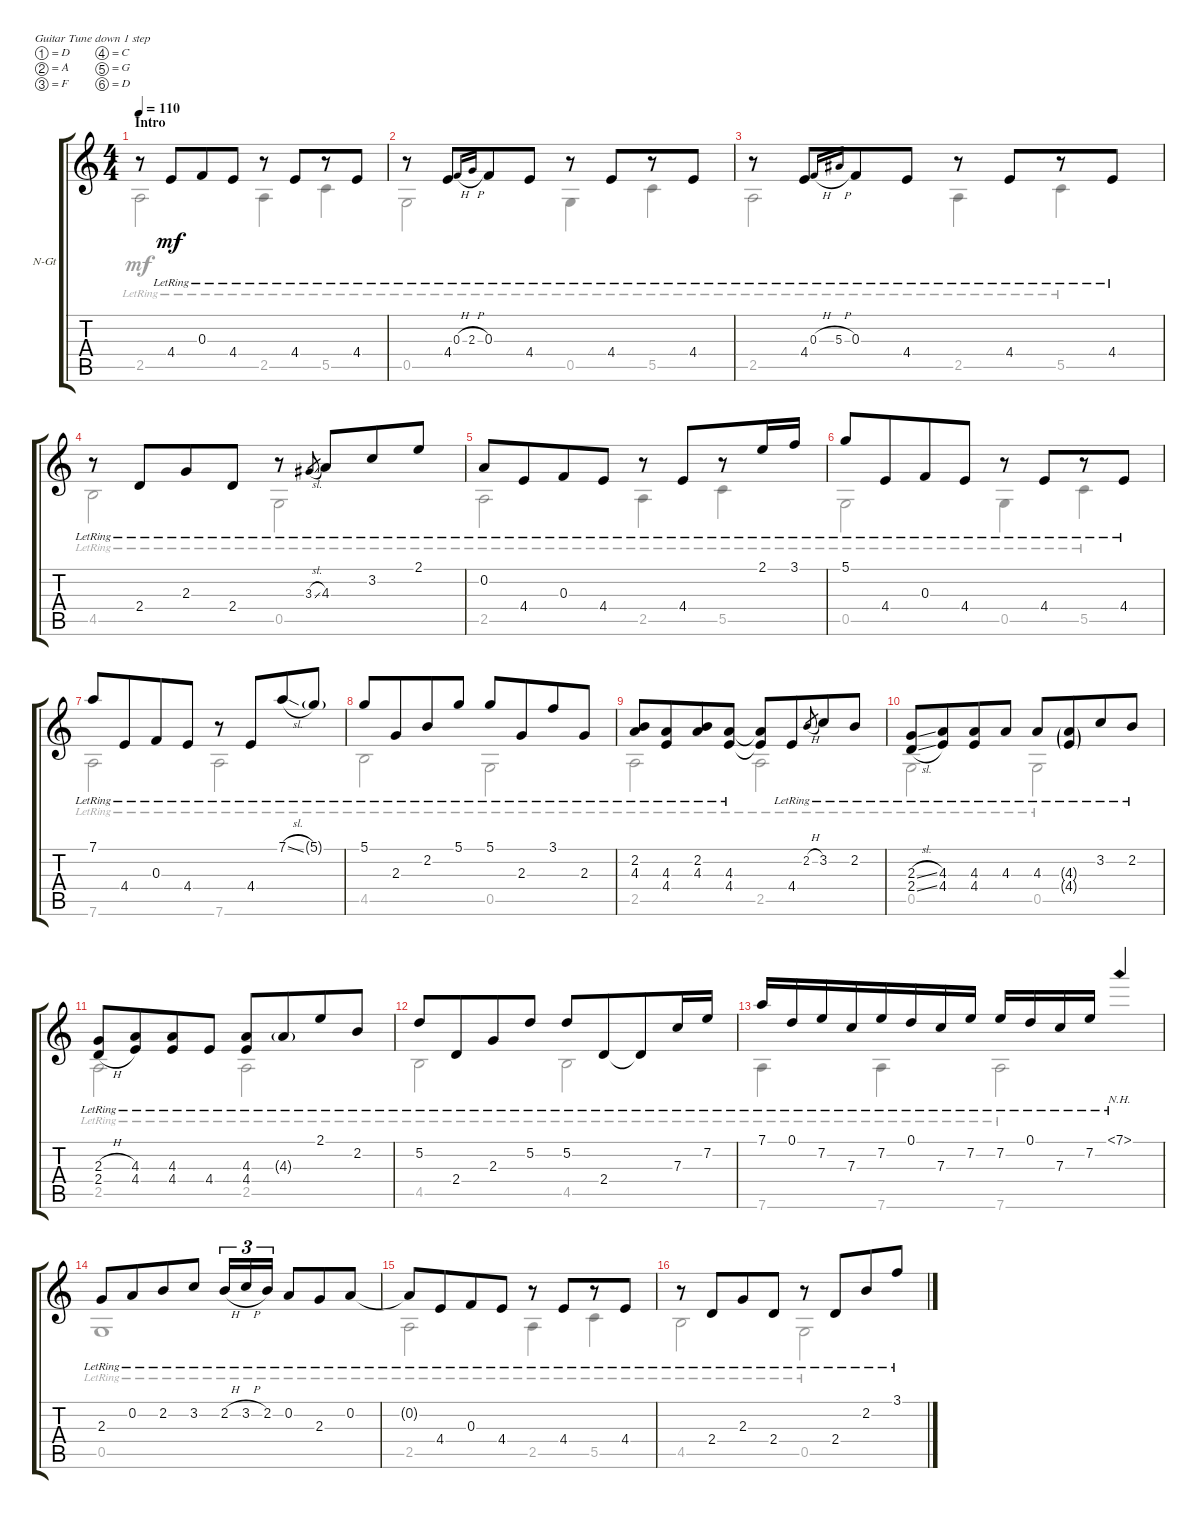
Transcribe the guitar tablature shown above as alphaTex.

\defaultSystemsLayout 4
\bracketExtendMode groupsimilarinstruments
\firstSystemTrackNameOrientation horizontal
\otherSystemsTrackNameOrientation horizontal
\track ("Nylon Guitar" "N-Gt") {instrument acousticguitarnylon}
\staff {score tabs}
\tuning (D4 A3 F3 C3 G2 D2)
\voice
\ts (4 4)
\beaming (8 4 4)
\section ("" "Intro")
\tempo 110
\clef g2
\scale
0.35615
\ks c
r.8{dy mf instrument acousticguitarnylon} 4.4{lr}.8 0.3{lr}.8 4.4{lr}.8 r.8 4.4{lr}.8 r.8 4.4{lr}.8 |
\scale
0.324094 r.8 4.4{lr}.8 0.3{h lr}.16{gr onbeat} 2.3{h lr}.16{gr onbeat} 0.3{lr}.8 4.4{lr}.8 r.8 4.4{lr}.8 r.8 4.4{lr}.8 |
\scale
0.354674 r.8 4.4{lr}.8 0.3{h lr}.16{gr onbeat} 5.3{h lr}.16{gr onbeat} 0.3{lr}.8 4.4{lr}.8 r.8 4.4{lr}.8 r.8 4.4{lr}.8 |
\scale
0.322092 r.8 2.4{lr}.8 2.3{lr}.8 2.4{lr}.8 r.8 3.3{sl lr}.8{gr} 4.3{lr}.8 3.2{lr}.8 2.1{lr}.8 |
\scale
0.335362 0.2{lr}.8 4.4{lr}.8 0.3{lr}.8 4.4{lr}.8 r.8 4.4{lr}.8 r.8 2.1{lr}.16 3.1{lr}.16 |
\scale
0.307778 5.1{lr}.8 4.4{lr}.8 0.3{lr}.8 4.4{lr}.8 r.8 4.4{lr}.8 r.8 4.4{lr}.8 |
\scale
0.357293 7.1{lr}.8 4.4{lr}.8 0.3{lr}.8 4.4{lr}.8 r.8 4.4{lr}.8 7.1{sl lr}.8 5.1{g lr}.8 |
\scale
0.317721 5.1{lr}.8 2.3{lr}.8 2.2{lr}.8 5.1{lr}.8 5.1{lr}.8 2.3{lr}.8 3.1{lr}.8 2.3{lr}.8 |
\scale
0.362107 (2.2{lr} 4.3{lr}).8 (4.4{lr} 4.3{lr}).8 (2.2{lr} 4.3{lr}).8 (4.4{lr} 4.3{lr}).8 (4.4{t} 4.3{t}).8 4.4{lr}.8 2.2{h lr}.8{gr} 3.2{lr}.8 2.2{lr}.8 |
\scale
0.320515 (2.3{sl lr} 2.4{sl lr}).8 (4.4{lr} 4.3{lr}).8 (4.3{lr} 4.4{lr}).8 4.3{lr}.8 4.3{lr}.8 (4.4{g lr} 4.3{g lr}).8 3.2{lr}.8 2.2{lr}.8 |
\scale
0.338547 (2.3{h lr} 2.4{h lr}).8 (4.3{lr} 4.4{lr}).8 (4.4{lr} 4.3{lr}).8 4.4{lr}.8 (4.3{lr} 4.4{lr}).8 4.3{g lr}.8 2.1{lr}.8 2.2{lr}.8 |
\scale
0.302181 5.2{lr}.8 2.4{lr}.8 2.3{lr}.8 5.2{lr}.8 5.2{lr}.8 2.4{lr}.8 2.4{lr t}.8 7.3{lr}.16 7.2{lr}.16 |
\scale
0.354668 7.1{lr}.16 0.1{lr}.16 7.2{lr}.16 7.3{lr}.16 7.2{lr}.16 0.1{lr}.16 7.3{lr}.16 7.2{lr}.16 7.2{lr}.16 0.1{lr}.16 7.3{lr}.16 7.2{lr}.16 7.1{nh lr}.4 |
\scale
0.319142 2.3{lr}.8 0.2{lr}.8 2.2{lr}.8 3.2{lr}.8 2.2{h lr}.16{tu (3 2)} 3.2{h lr}.16{tu (3 2)} 2.2{lr}.16{tu (3 2)} 0.2{lr}.8 2.3{lr}.8 0.2{lr}.8 |
\scale
0.356525 0.2{lr t}.8 4.4{lr}.8 0.3{lr}.8 4.4{lr}.8 r.8 4.4{lr}.8 r.8 4.4{lr}.8 |
\scale
0.321167 r.8 2.4{lr}.8 2.3{lr}.8 2.4{lr}.8 r.8 2.4{lr}.8 2.2{lr}.8 3.1{lr}.8
\voice
\clef g2
\ottava regular
\simile none
\scale
0.35615
\ks c
2.5{lr}.2{dy mf} 2.5{lr}.4 5.5{lr}.4 |
\scale
0.324094 0.5{lr}.2 0.5{lr}.4 5.5{lr}.4 |
\scale
0.354674 2.5{lr}.2 2.5{lr}.4 5.5{lr}.4 |
\scale
0.322092 4.5{lr}.2 0.5{lr}.2 |
\scale
0.335362 2.5{lr}.2 2.5{lr}.4 5.5{lr}.4 |
\scale
0.307778 0.5{lr}.2 0.5{lr}.4 5.5{lr}.4 |
\scale
0.357293 7.6{lr}.2 7.6{lr}.2 |
\scale
0.317721 4.5{lr}.2 0.5{lr}.2 |
\scale
0.362107 2.5{lr}.2 2.5{lr}.2 |
\scale
0.320515 0.5{lr}.2 0.5{lr}.2 |
\scale
0.338547 2.5{lr}.2 2.5{lr}.2 |
\scale
0.302181 4.5{lr}.2 4.5{lr}.2 |
\scale
0.354668 7.6{lr}.4 7.6{lr}.4 7.6{lr}.2 |
\scale
0.319142 0.5{lr}.1 |
\scale
0.356525 2.5{lr}.2 2.5{lr}.4 5.5{lr}.4 |
\scale
0.321167 4.5{lr}.2 0.5{lr}.2
